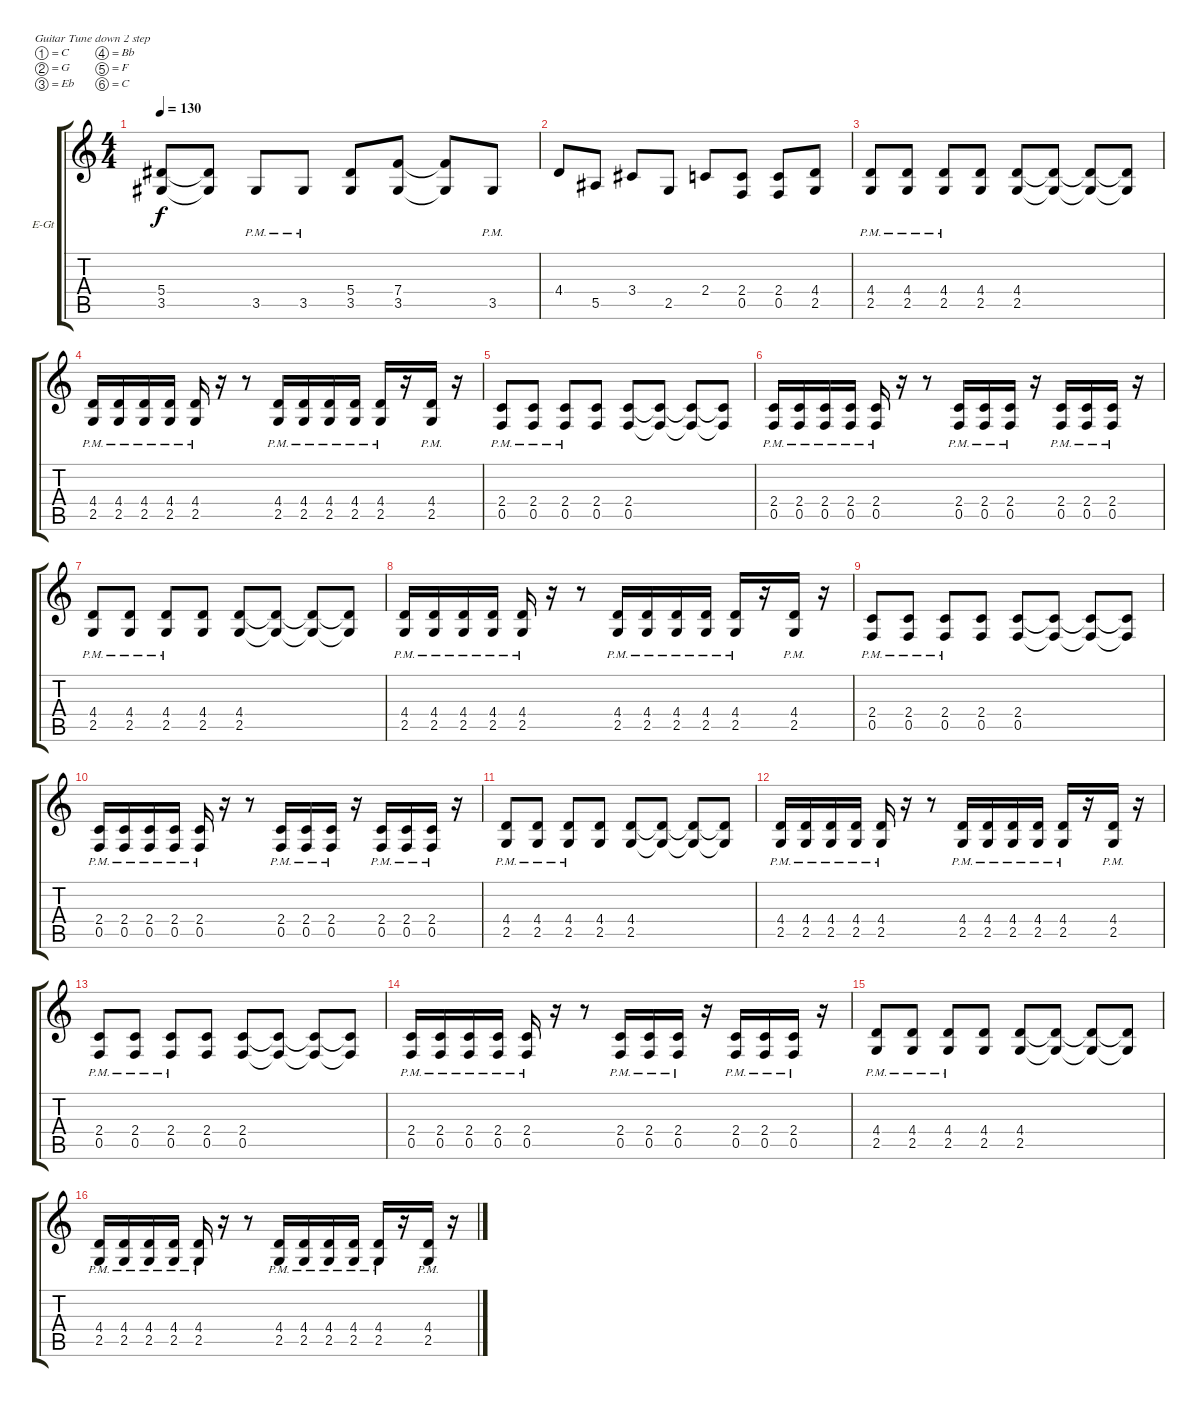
\defaultSystemsLayout 4
\bracketExtendMode groupsimilarinstruments
\firstSystemTrackNameOrientation horizontal
\otherSystemsTrackNameOrientation horizontal
\track ("Римт Л" "E-Gt") {instrument distortionguitar}
\staff {score tabs}
\tuning (C4 G3 Eb3 Bb2 F2 C2)
\ts (4 4)
\tempo 130
\clef g2
\ks c
(5.4 3.5).8{dy f} (5.4{t} 3.5{t}).8 3.5{pm}.8 3.5{pm}.8 (5.4 3.5).8 (7.4 3.5).8 (7.4{t} 3.5{t}).8 3.5{pm}.8 |
4.4.8 5.5.8 3.4.8 2.5.8 2.4.8 (2.4 0.5).8 (2.4 0.5).8 (4.4 2.5).8 |
(4.4{pm} 2.5{pm}).8 (4.4{pm} 2.5{pm}).8 (4.4{pm} 2.5{pm}).8 (4.4 2.5).8 (4.4 2.5).8 (4.4{t} 2.5{t}).8 (4.4{t} 2.5{t}).8 (4.4{t} 2.5{t}).8 |
(4.4{pm} 2.5{pm}).16 (4.4{pm} 2.5{pm}).16 (4.4{pm} 2.5{pm}).16 (4.4{pm} 2.5{pm}).16 (4.4{pm} 2.5{pm}).16 r.16 r.8 (4.4{pm} 2.5{pm}).16 (4.4{pm} 2.5{pm}).16 (4.4{pm} 2.5{pm}).16 (4.4{pm} 2.5{pm}).16 (4.4{pm} 2.5{pm}).16 r.16 (4.4{pm} 2.5{pm}).16 r.16 |
(2.4{pm} 0.5{pm}).8 (2.4{pm} 0.5{pm}).8 (2.4{pm} 0.5{pm}).8 (2.4 0.5).8 (2.4 0.5).8 (2.4{t} 0.5{t}).8 (2.4{t} 0.5{t}).8 (2.4{t} 0.5{t}).8 |
(2.4{pm} 0.5{pm}).16 (2.4{pm} 0.5{pm}).16 (2.4{pm} 0.5{pm}).16 (2.4{pm} 0.5{pm}).16 (2.4{pm} 0.5{pm}).16 r.16 r.8 (2.4{pm} 0.5{pm}).16 (2.4{pm} 0.5{pm}).16 (2.4{pm} 0.5{pm}).16 r.16 (2.4{pm} 0.5{pm}).16 (2.4{pm} 0.5{pm}).16 (2.4{pm} 0.5{pm}).16 r.16 |
(4.4{pm} 2.5{pm}).8 (4.4{pm} 2.5{pm}).8 (4.4{pm} 2.5{pm}).8 (4.4 2.5).8 (4.4 2.5).8 (4.4{t} 2.5{t}).8 (4.4{t} 2.5{t}).8 (4.4{t} 2.5{t}).8 |
(4.4{pm} 2.5{pm}).16 (4.4{pm} 2.5{pm}).16 (4.4{pm} 2.5{pm}).16 (4.4{pm} 2.5{pm}).16 (4.4{pm} 2.5{pm}).16 r.16 r.8 (4.4{pm} 2.5{pm}).16 (4.4{pm} 2.5{pm}).16 (4.4{pm} 2.5{pm}).16 (4.4{pm} 2.5{pm}).16 (4.4{pm} 2.5{pm}).16 r.16 (4.4{pm} 2.5{pm}).16 r.16 |
(2.4{pm} 0.5{pm}).8 (2.4{pm} 0.5{pm}).8 (2.4{pm} 0.5{pm}).8 (2.4 0.5).8 (2.4 0.5).8 (2.4{t} 0.5{t}).8 (2.4{t} 0.5{t}).8 (2.4{t} 0.5{t}).8 |
(2.4{pm} 0.5{pm}).16 (2.4{pm} 0.5{pm}).16 (2.4{pm} 0.5{pm}).16 (2.4{pm} 0.5{pm}).16 (2.4{pm} 0.5{pm}).16 r.16 r.8 (2.4{pm} 0.5{pm}).16 (2.4{pm} 0.5{pm}).16 (2.4{pm} 0.5{pm}).16 r.16 (2.4{pm} 0.5{pm}).16 (2.4{pm} 0.5{pm}).16 (2.4{pm} 0.5{pm}).16 r.16 |
(4.4{pm} 2.5{pm}).8 (4.4{pm} 2.5{pm}).8 (4.4{pm} 2.5{pm}).8 (4.4 2.5).8 (4.4 2.5).8 (4.4{t} 2.5{t}).8 (4.4{t} 2.5{t}).8 (4.4{t} 2.5{t}).8 |
(4.4{pm} 2.5{pm}).16 (4.4{pm} 2.5{pm}).16 (4.4{pm} 2.5{pm}).16 (4.4{pm} 2.5{pm}).16 (4.4{pm} 2.5{pm}).16 r.16 r.8 (4.4{pm} 2.5{pm}).16 (4.4{pm} 2.5{pm}).16 (4.4{pm} 2.5{pm}).16 (4.4{pm} 2.5{pm}).16 (4.4{pm} 2.5{pm}).16 r.16 (4.4{pm} 2.5{pm}).16 r.16 |
(2.4{pm} 0.5{pm}).8 (2.4{pm} 0.5{pm}).8 (2.4{pm} 0.5{pm}).8 (2.4 0.5).8 (2.4 0.5).8 (2.4{t} 0.5{t}).8 (2.4{t} 0.5{t}).8 (2.4{t} 0.5{t}).8 |
(2.4{pm} 0.5{pm}).16 (2.4{pm} 0.5{pm}).16 (2.4{pm} 0.5{pm}).16 (2.4{pm} 0.5{pm}).16 (2.4{pm} 0.5{pm}).16 r.16 r.8 (2.4{pm} 0.5{pm}).16 (2.4{pm} 0.5{pm}).16 (2.4{pm} 0.5{pm}).16 r.16 (2.4{pm} 0.5{pm}).16 (2.4{pm} 0.5{pm}).16 (2.4{pm} 0.5{pm}).16 r.16 |
(4.4{pm} 2.5{pm}).8 (4.4{pm} 2.5{pm}).8 (4.4{pm} 2.5{pm}).8 (4.4 2.5).8 (4.4 2.5).8 (4.4{t} 2.5{t}).8 (4.4{t} 2.5{t}).8 (4.4{t} 2.5{t}).8 |
(4.4{pm} 2.5{pm}).16 (4.4{pm} 2.5{pm}).16 (4.4{pm} 2.5{pm}).16 (4.4{pm} 2.5{pm}).16 (4.4{pm} 2.5{pm}).16 r.16 r.8 (4.4{pm} 2.5{pm}).16 (4.4{pm} 2.5{pm}).16 (4.4{pm} 2.5{pm}).16 (4.4{pm} 2.5{pm}).16 (4.4{pm} 2.5{pm}).16 r.16 (4.4{pm} 2.5{pm}).16 r.16
